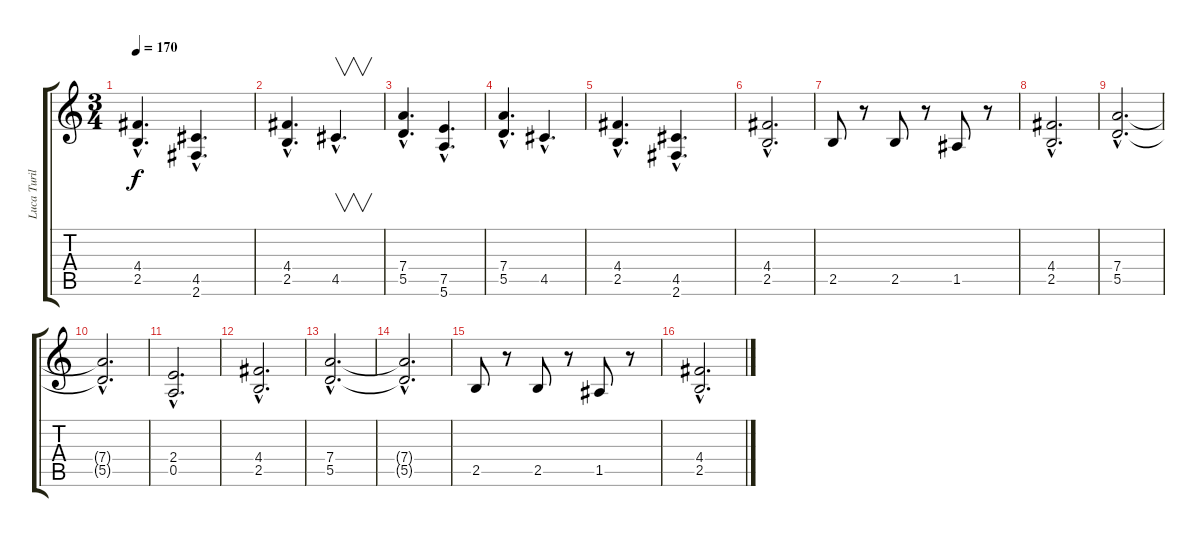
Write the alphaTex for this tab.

\track ("Luca Turilli - Lead Guitar" "Luca Turil") {instrument distortionguitar}
\staff {score tabs}
\tuning (E4 B3 G3 D3 A2 E2) {hide}
\ts (3 4)
\tempo 170
\clef g2
\ks c
(4.4{hac} 2.5{hac}).4{d dy f} (4.5{hac} 2.6{hac}).4{d} |
(4.4{hac} 2.5{hac}).4{d} 4.5{hac}.4{v d} |
(7.4{hac} 5.5{hac}).4{d} (7.5{hac} 5.6{hac}).4{d} |
(7.4{hac} 5.5{hac}).4{d} 4.5{hac}.4{d} |
(4.4{hac} 2.5{hac}).4{d} (4.5{hac} 2.6{hac}).4{d} |
(4.4{hac} 2.5{hac}).2{d} |
2.5.8 r.8 2.5.8 r.8 1.5.8 r.8 |
(4.4{hac} 2.5{hac}).2{d} |
(7.4{hac} 5.5{hac}).2{d} |
(7.4{hac t} 5.5{hac t}).2{d} |
(2.4{hac} 0.5{hac}).2{d} |
(4.4{hac} 2.5{hac}).2{d} |
(7.4{hac} 5.5{hac}).2{d} |
(7.4{hac t} 5.5{hac t}).2{d} |
2.5.8 r.8 2.5.8 r.8 1.5.8 r.8 |
(4.4{hac} 2.5{hac}).2{d}
